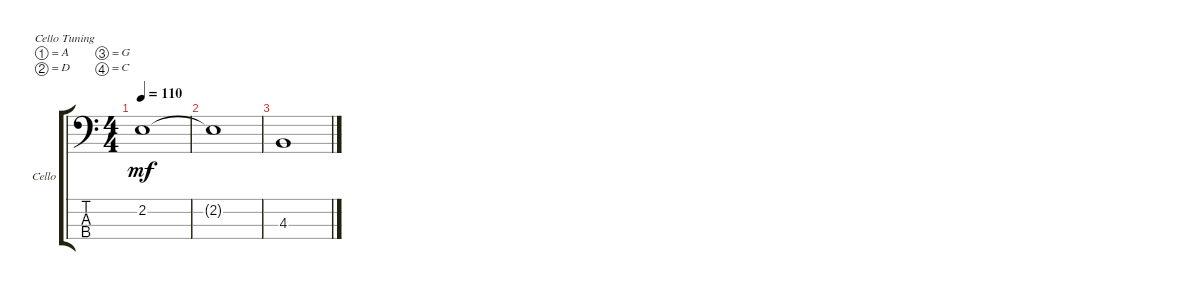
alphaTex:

\defaultSystemsLayout 4
\bracketExtendMode groupsimilarinstruments
\firstSystemTrackNameOrientation horizontal
\otherSystemsTrackNameOrientation horizontal
\track ("Cello" "Cello") {instrument cello}
\staff {score tabs}
\tuning (A3 D3 G2 C2)
\ts (4 4)
\tempo 110
\clef f4
\scale
0.333333
\ks c
2.2.1{dy mf} |
2.2{t}.1 |
4.3.1
